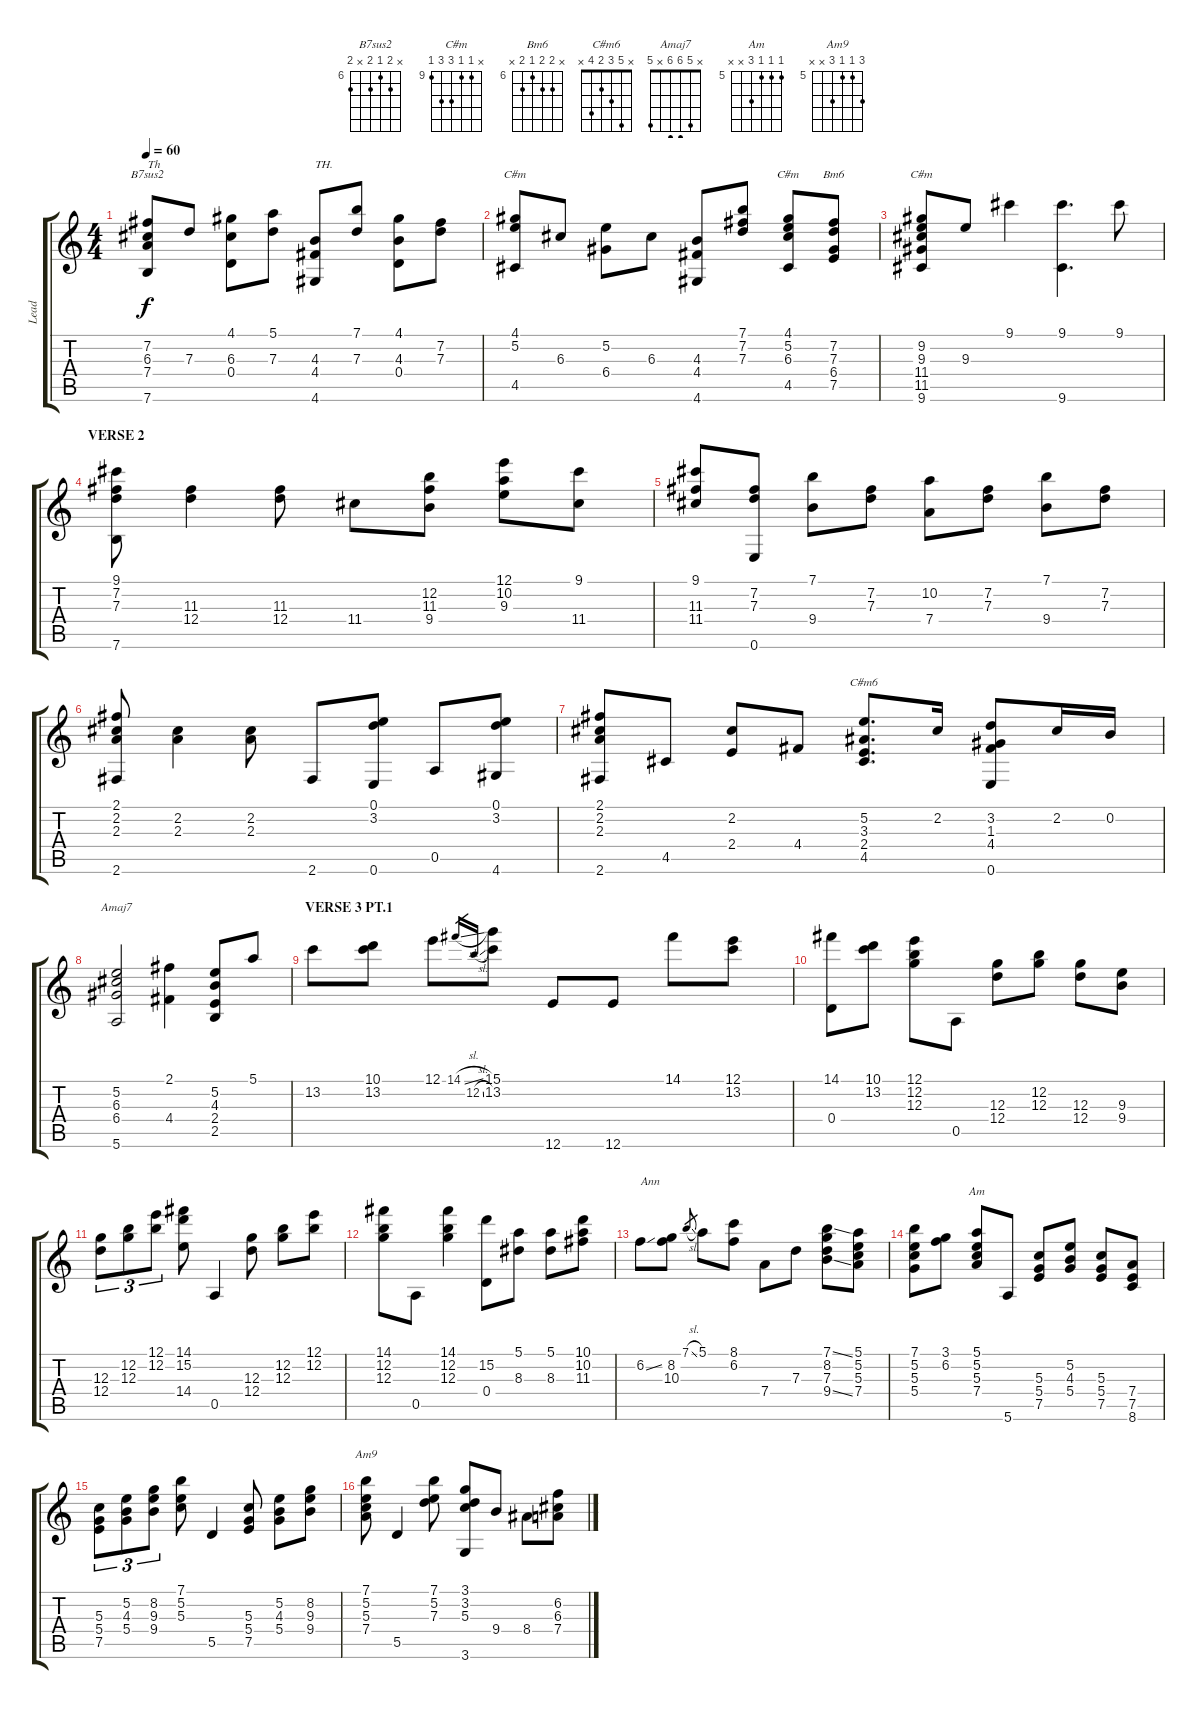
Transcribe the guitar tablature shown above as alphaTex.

\track ("Lead" "Lead") {instrument electricguitarjazz}
\staff {score tabs}
\tuning (E4 B3 G3 D3 A2 E2) {hide}
\chord ("B7sus2" x 7 6 7 x 7) {firstfret 6}
\chord ("C#m" 4 5 x x 4 x)
\chord ("C#m" 4 5 6 x 4 x)
\chord ("Bm6" x 7 7 6 7 x) {firstfret 6}
\chord ("C#m" x 9 9 11 11 9) {firstfret 9}
\chord ("C#m6" x 5 3 2 4 x)
\chord ("Amaj7" x 5 6 6 x 5)
\chord ("Am" 5 5 5 7 x x) {firstfret 5}
\chord ("Am9" 7 5 5 7 x x) {firstfret 5}
\ts (4 4)
\tempo 60
\clef g2
\ks c
(7.2 6.3 7.4 7.6).8{ch "B7sus2" txt "Th" dy f} 7.3.8 (4.1 6.3 0.4).8 (5.1 7.3).8 (4.3 4.4 4.6).8{txt "TH."} (7.1 7.3).8 (4.1 4.3 0.4).8 (7.2 7.3).8 |
(4.1 5.2 4.5).8{ch "C#m"} 6.3.8 (5.2 6.4).8 6.3.8 (4.3 4.4 4.6).8 (7.1 7.2 7.3).8 (4.1 5.2 6.3 4.5).8{ch "C#m"} (7.2 7.3 6.4 7.5).8{ch "Bm6"} |
(9.2 9.3 11.4 11.5 9.6).8{ch "C#m"} 9.3.8 9.1.4 (9.1 9.6).4{d} 9.1.8 |
\section ("" "VERSE 2")
(9.1 7.2 7.3 7.6).8 (11.3 12.4).4 (11.3 12.4).8 11.4.8 (12.2 11.3 9.4).8 (12.1 10.2 9.3).8 (9.1 11.4).8 |
(9.1 11.3 11.4).8 (7.2 7.3 0.6).8 (7.1 9.4).8 (7.2 7.3).8 (10.2 7.4).8 (7.2 7.3).8 (7.1 9.4).8 (7.2 7.3).8 |
(2.1 2.2 2.3 2.6).8 (2.2 2.3).4 (2.2 2.3).8 2.6.8 (0.1 3.2 0.6).8 0.5.8 (0.1 3.2 4.6).8 |
(2.1 2.2 2.3 2.6).8 4.5.8 (2.2 2.4).8 4.4.8 (5.2 3.3 2.4 4.5).8{d ch "C#m6"} 2.2.16 (3.2 1.3 4.4 0.6).8 2.2.16 0.2.16 |
(5.2 6.3 6.4 5.6).2{ch "Amaj7"} (2.1 4.4).4 (5.2 4.3 2.4 2.5).8 5.1.8 |
\section ("" "VERSE 3 PT.1")
13.2.8 (10.1 13.2).8 12.1.8 14.1{sl}.16{gr} 12.2{sl}.16{gr} (15.1 13.2).8 12.6.8 12.6.8 14.1.8 (12.1 13.2).8 |
(14.1 0.4).8 (10.1 13.2).8 (12.1 12.2 12.3).8 0.5.8 (12.3 12.4).8 (12.2 12.3).8 (12.3 12.4).8 (9.3 9.4).8 |
(12.3 12.4).8{tu (3 2)} (12.2 12.3).8{tu (3 2)} (12.1 12.2).8{tu (3 2)} (14.1 15.2 14.4).8 0.5.4 (12.3 12.4).8 (12.2 12.3).8 (12.1 12.2).8 |
(14.1 12.2 12.3).8 0.5.8 (14.1 12.2 12.3).4 (15.2 0.4).8 (5.1 8.3).8 (5.1 8.3).8 (10.1 10.2 11.3).8 |
6.2{ss}.8{txt "Ann"} (8.2 10.3).8 7.1{sl}.8{gr} 5.1.8 (8.1 6.2).8 7.4.8 7.3.8 (7.1{ss} 8.2 7.3 9.4{ss}).8 (5.1 5.2 5.3 7.4).8 |
(7.1 5.2 5.3 5.4).8 (3.1 6.2).8 (5.1 5.2 5.3 7.4).8{ch "Am"} 5.6.8 (5.3 5.4 7.5).8 (5.2 4.3 5.4).8 (5.3 5.4 7.5).8 (7.4 7.5 8.6).8 |
(5.3 5.4 7.5).8{tu (3 2)} (5.2 4.3 5.4).8{tu (3 2)} (8.2 9.3 9.4).8{tu (3 2)} (7.1 5.2 5.3).8 5.5.4 (5.3 5.4 7.5).8 (5.2 4.3 5.4).8 (8.2 9.3 9.4).8 |
(7.1 5.2 5.3 7.4).8{ch "Am9"} 5.5.4 (7.1 5.2 7.3).8 (3.1 3.2 5.3 3.6).8 9.4.8 8.4.8 (6.2 6.3 7.4).8
